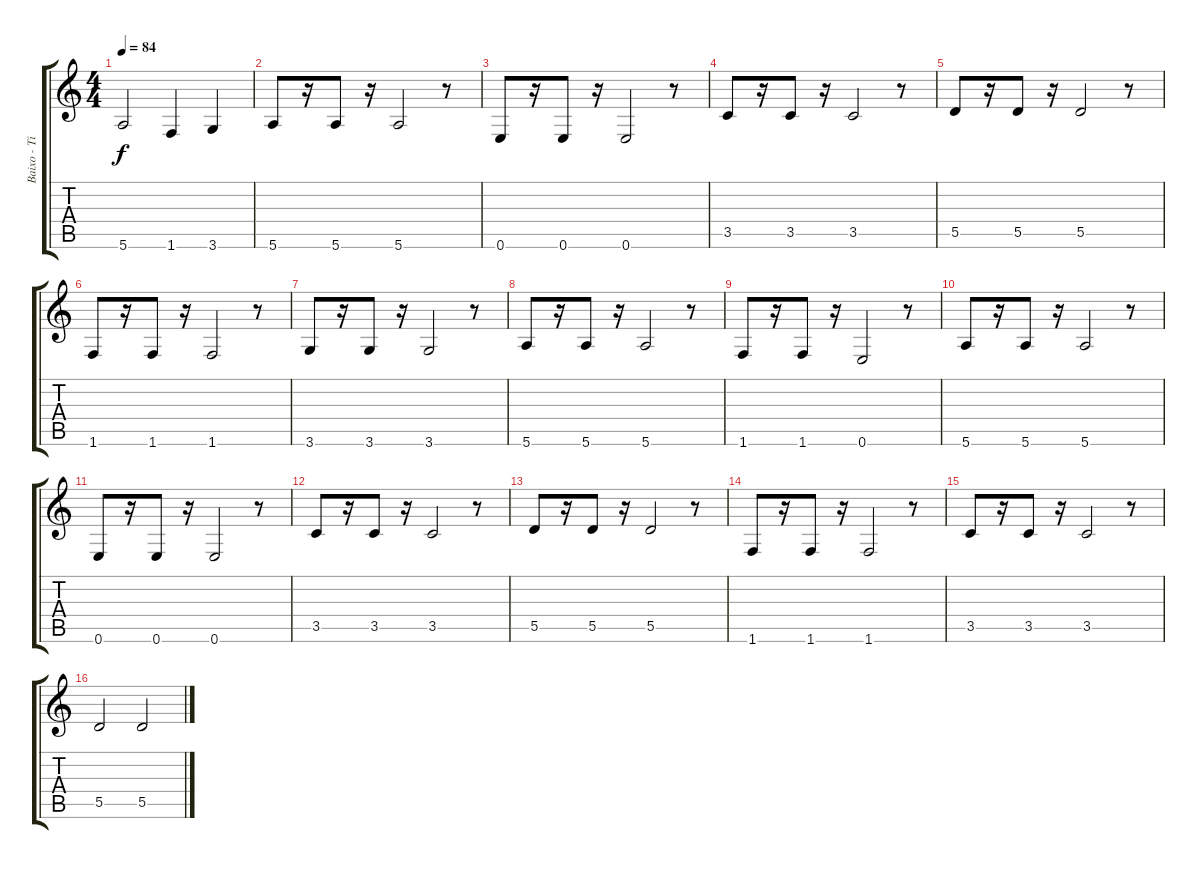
\track ("Baixo - Tim Gaines" "Baixo - Ti") {instrument electricbassfinger}
\staff {score tabs}
\tuning (E4 B3 G3 D3 A2 E2) {hide}
\ts (4 4)
\tempo 84
\clef g2
\ks c
5.6.2{dy f} 1.6.4 3.6.4 |
5.6.8 r.16 5.6.8 r.16 5.6.2 r.8 |
0.6.8 r.16 0.6.8 r.16 0.6.2 r.8 |
3.5.8 r.16 3.5.8 r.16 3.5.2 r.8 |
5.5.8 r.16 5.5.8 r.16 5.5.2 r.8 |
1.6.8 r.16 1.6.8 r.16 1.6.2 r.8 |
3.6.8 r.16 3.6.8 r.16 3.6.2 r.8 |
5.6.8 r.16 5.6.8 r.16 5.6.2 r.8 |
1.6.8 r.16 1.6.8 r.16 0.6.2 r.8 |
5.6.8 r.16 5.6.8 r.16 5.6.2 r.8 |
0.6.8 r.16 0.6.8 r.16 0.6.2 r.8 |
3.5.8 r.16 3.5.8 r.16 3.5.2 r.8 |
5.5.8 r.16 5.5.8 r.16 5.5.2 r.8 |
1.6.8 r.16 1.6.8 r.16 1.6.2 r.8 |
3.5.8 r.16 3.5.8 r.16 3.5.2 r.8 |
5.5.2 5.5.2
